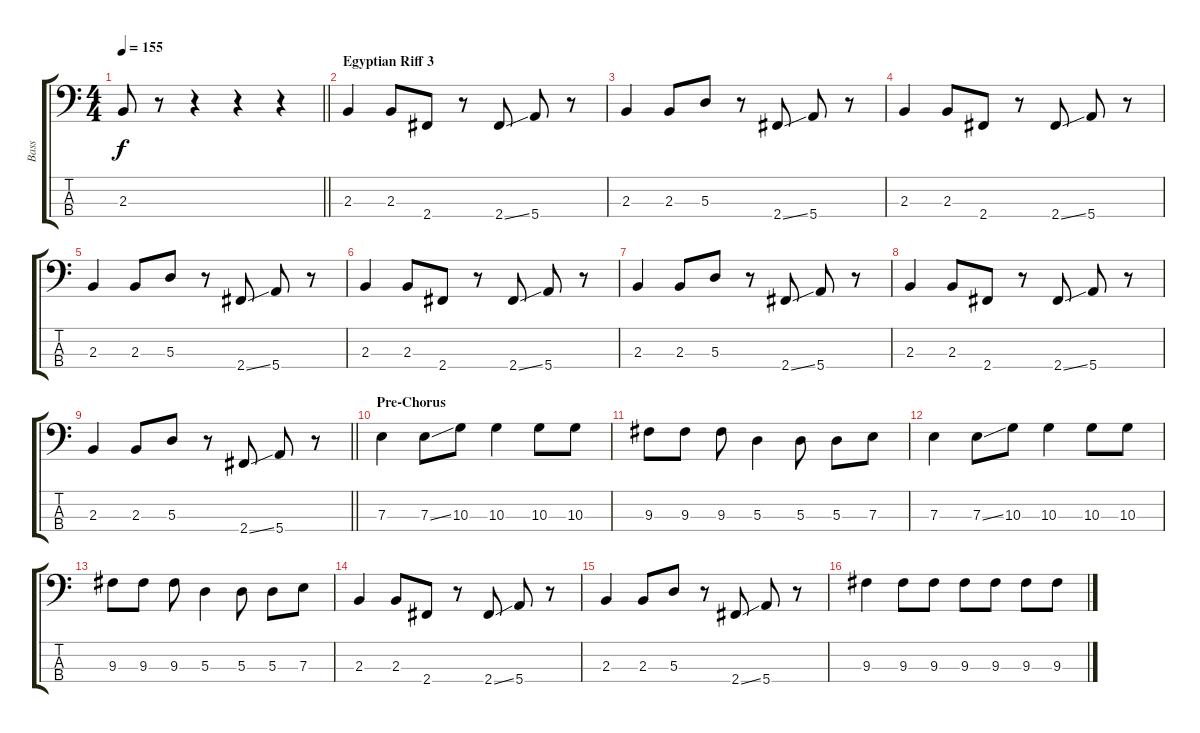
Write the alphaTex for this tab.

\track ("Bass" "Bass") {instrument electricbassfinger}
\staff {score tabs}
\tuning (G2 D2 A1 E1) {hide}
\ts (4 4)
\tempo 155
\clef f4
\barLineRight lightlight
\ks c
2.3.8{dy f} r.8 r.4 r.4 r.4 |
\section ("" "Egyptian Riff 3")
2.3.4 2.3.8 2.4.8 r.8 2.4{ss}.8 5.4.8 r.8 |
2.3.4 2.3.8 5.3.8 r.8 2.4{ss}.8 5.4.8 r.8 |
2.3.4 2.3.8 2.4.8 r.8 2.4{ss}.8 5.4.8 r.8 |
2.3.4 2.3.8 5.3.8 r.8 2.4{ss}.8 5.4.8 r.8 |
2.3.4 2.3.8 2.4.8 r.8 2.4{ss}.8 5.4.8 r.8 |
2.3.4 2.3.8 5.3.8 r.8 2.4{ss}.8 5.4.8 r.8 |
2.3.4 2.3.8 2.4.8 r.8 2.4{ss}.8 5.4.8 r.8 |
\barLineRight lightlight
2.3.4 2.3.8 5.3.8 r.8 2.4{ss}.8 5.4.8 r.8 |
\section ("" "Pre-Chorus")
7.3.4 7.3{ss}.8 10.3.8 10.3.4 10.3.8 10.3.8 |
9.3.8 9.3.8 9.3.8 5.3.4 5.3.8 5.3.8 7.3.8 |
7.3.4 7.3{ss}.8 10.3.8 10.3.4 10.3.8 10.3.8 |
9.3.8 9.3.8 9.3.8 5.3.4 5.3.8 5.3.8 7.3.8 |
2.3.4 2.3.8 2.4.8 r.8 2.4{ss}.8 5.4.8 r.8 |
2.3.4 2.3.8 5.3.8 r.8 2.4{ss}.8 5.4.8 r.8 |
9.3.4 9.3.8 9.3.8 9.3.8 9.3.8 9.3.8 9.3.8
